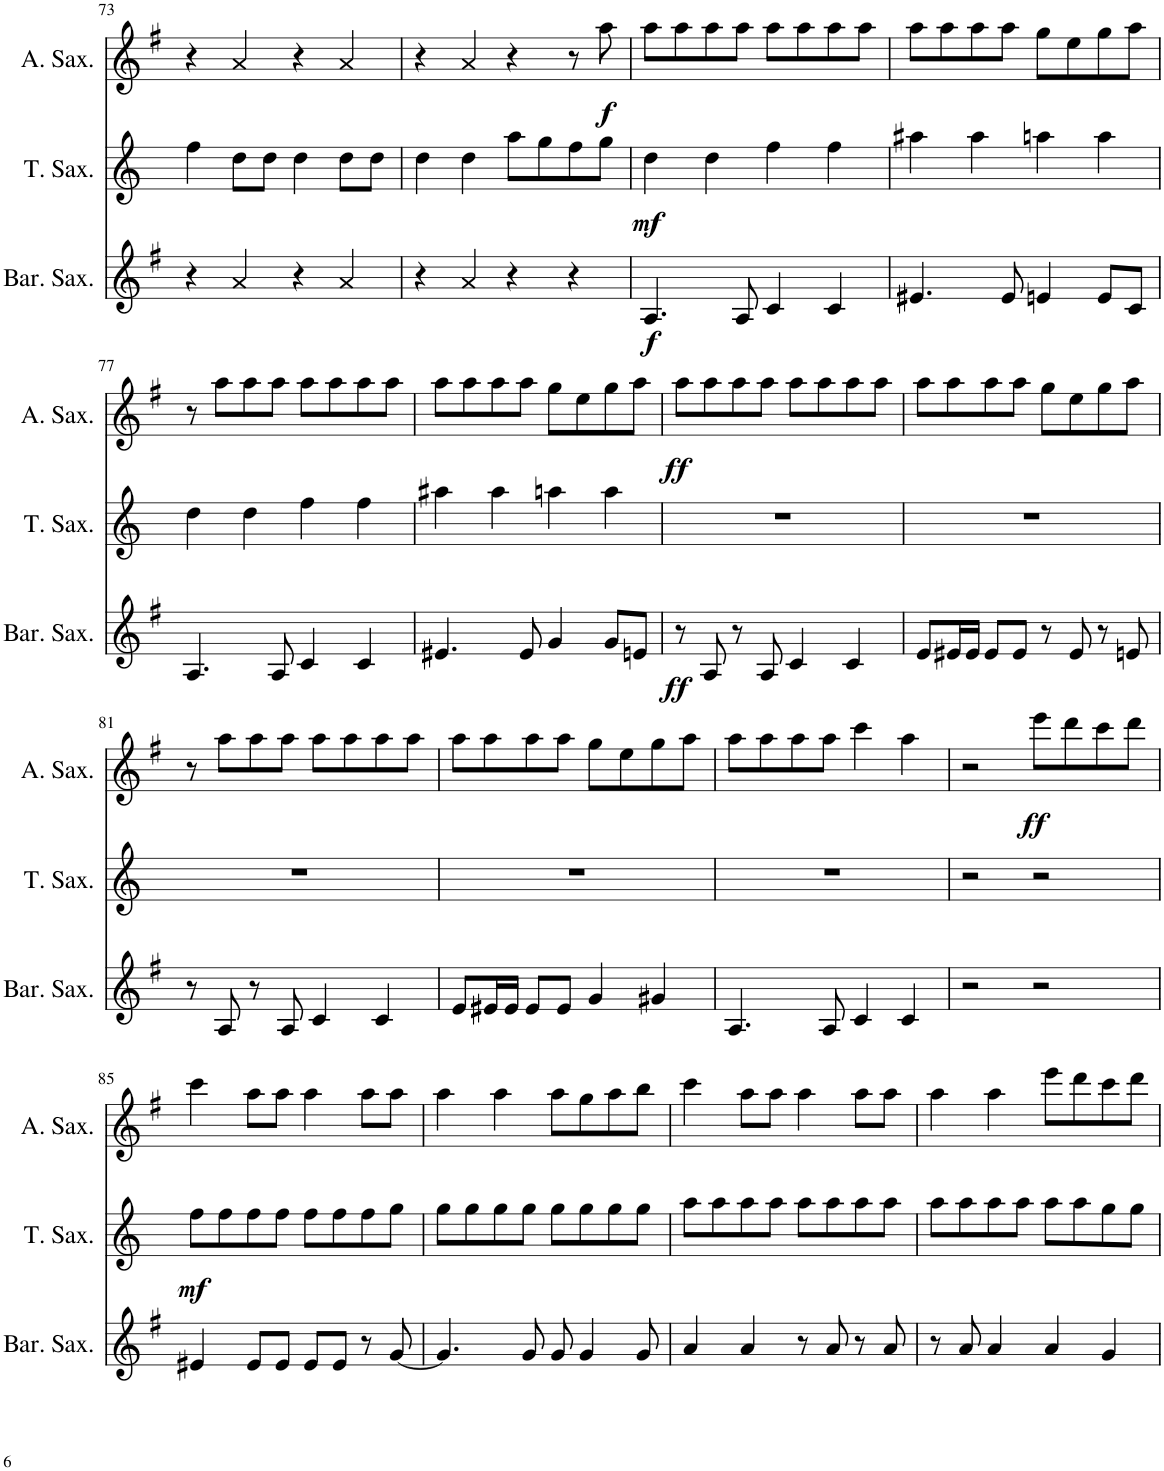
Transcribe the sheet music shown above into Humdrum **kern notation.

**kern	**dynam	**kern	**dynam	**kern	**dynam
*part3	*part3	*part2	*part2	*part1	*part1
*staff3	*staff3	*staff2	*staff2	*staff1	*staff1
*I"Baritone Saxophone	*	*I"Tenor Saxophone	*	*I"Alto Saxophone	*
*I'Bar. Sax.	*	*I'T. Sax.	*	*I'A. Sax.	*
!!LO:PB:g=z
*clefG2	*	*clefG2	*	*clefG2	*
*Trd12c21	*	*Trd8c14	*	*Trd5c9	*
*k[f#]	*	*k[]	*	*k[f#]	*
*M4/4	*	*M4/4	*	*M4/4	*
*met(c)	*	*met(c)	*	*met(c)	*
=73	=73	=73	=73	=73	=73
4r	.	4ff\	.	4r	.
4a/	.	8dd\L	.	4a/	.
.	.	8dd\J	.	.	.
4r	.	4dd\	.	4r	.
4a/	.	8dd\L	.	4a/	.
.	.	8dd\J	.	.	.
=74	=74	=74	=74	=74	=74
4r	.	4dd\	.	4r	.
4a/	.	4dd\	.	4a/	.
4r	.	8aa\L	.	4r	.
.	.	8gg\	.	.	.
4r	.	8ff\	.	8r	.
!	!	!	!	!	!LO:DY:b
.	.	8gg\J	.	8aa\	f
=75	=75	=75	=75	=75	=75
!	!LO:DY:b	!	!LO:DY:b	!	!
4.A/	f	4dd\	mf	8aa\L	.
.	.	.	.	8aa\	.
.	.	4dd\	.	8aa\	.
8A/	.	.	.	8aa\J	.
4c/	.	4ff\	.	8aa\L	.
.	.	.	.	8aa\	.
4c/	.	4ff\	.	8aa\	.
.	.	.	.	8aa\J	.
=76	=76	=76	=76	=76	=76
4.e#X/	.	4aa#X\	.	8aa\L	.
.	.	.	.	8aa\	.
.	.	4aa#\	.	8aa\	.
8e#/	.	.	.	8aa\J	.
4en/	.	4aan\	.	8gg\L	.
.	.	.	.	8ee\	.
8e/L	.	4aa\	.	8gg\	.
8c/J	.	.	.	8aa\J	.
!!LO:LB:g=z
=77	=77	=77	=77	=77	=77
4.A/	.	4dd\	.	8r	.
.	.	.	.	8aa\L	.
.	.	4dd\	.	8aa\	.
8A/	.	.	.	8aa\J	.
4c/	.	4ff\	.	8aa\L	.
.	.	.	.	8aa\	.
4c/	.	4ff\	.	8aa\	.
.	.	.	.	8aa\J	.
=78	=78	=78	=78	=78	=78
4.e#X/	.	4aa#X\	.	8aa\L	.
.	.	.	.	8aa\	.
.	.	4aa#\	.	8aa\	.
8e#/	.	.	.	8aa\J	.
4g/	.	4aan\	.	8gg\L	.
.	.	.	.	8ee\	.
8g/L	.	4aa\	.	8gg\	.
8en/J	.	.	.	8aa\J	.
=79	=79	=79	=79	=79	=79
!	!LO:DY:b	!	!	!	!LO:DY:b
8r	ff	1r	.	8aa\L	ff
8A/	.	.	.	8aa\	.
8r	.	.	.	8aa\	.
8A/	.	.	.	8aa\J	.
4c/	.	.	.	8aa\L	.
.	.	.	.	8aa\	.
4c/	.	.	.	8aa\	.
.	.	.	.	8aa\J	.
=80	=80	=80	=80	=80	=80
8e/L	.	1r	.	8aa\L	.
16e#X/L	.	.	.	8aa\	.
16e#/JJ	.	.	.	.	.
8e#/L	.	.	.	8aa\	.
8e#/J	.	.	.	8aa\J	.
8r	.	.	.	8gg\L	.
8e#/	.	.	.	8ee\	.
8r	.	.	.	8gg\	.
8en/	.	.	.	8aa\J	.
!!LO:LB:g=z
=81	=81	=81	=81	=81	=81
8r	.	1r	.	8r	.
8A/	.	.	.	8aa\L	.
8r	.	.	.	8aa\	.
8A/	.	.	.	8aa\J	.
4c/	.	.	.	8aa\L	.
.	.	.	.	8aa\	.
4c/	.	.	.	8aa\	.
.	.	.	.	8aa\J	.
=82	=82	=82	=82	=82	=82
8e/L	.	1r	.	8aa\L	.
16e#X/L	.	.	.	8aa\	.
16e#/JJ	.	.	.	.	.
8e#/L	.	.	.	8aa\	.
8e#/J	.	.	.	8aa\J	.
4g/	.	.	.	8gg\L	.
.	.	.	.	8ee\	.
4g#X/	.	.	.	8gg\	.
.	.	.	.	8aa\J	.
=83	=83	=83	=83	=83	=83
4.A/	.	1r	.	8aa\L	.
.	.	.	.	8aa\	.
.	.	.	.	8aa\	.
8A/	.	.	.	8aa\J	.
4c/	.	.	.	4ccc\	.
4c/	.	.	.	4aa\	.
=84	=84	=84	=84	=84	=84
2r	.	2r	.	2r	.
!	!	!	!	!	!LO:DY:b
2r	.	2r	.	8eee\L	ff
.	.	.	.	8ddd\	.
.	.	.	.	8ccc\	.
.	.	.	.	8ddd\J	.
!!LO:LB:g=z
=85	=85	=85	=85	=85	=85
!	!	!	!LO:DY:b	!	!
4e#X/	.	8ff\L	mf	4ccc\	.
.	.	8ff\	.	.	.
8e#/L	.	8ff\	.	8aa\L	.
8e#/J	.	8ff\J	.	8aa\J	.
8e#/L	.	8ff\L	.	4aa\	.
8e#/J	.	8ff\	.	.	.
8r	.	8ff\	.	8aa\L	.
[8g/	.	8gg\J	.	8aa\J	.
=86	=86	=86	=86	=86	=86
4.g/]	.	8gg\L	.	4aa\	.
.	.	8gg\	.	.	.
.	.	8gg\	.	4aa\	.
8g/	.	8gg\J	.	.	.
8g/	.	8gg\L	.	8aa\L	.
4g/	.	8gg\	.	8gg\	.
.	.	8gg\	.	8aa\	.
8g/	.	8gg\J	.	8bb\J	.
=87	=87	=87	=87	=87	=87
4a/	.	8aa\L	.	4ccc\	.
.	.	8aa\	.	.	.
4a/	.	8aa\	.	8aa\L	.
.	.	8aa\J	.	8aa\J	.
8r	.	8aa\L	.	4aa\	.
8a/	.	8aa\	.	.	.
8r	.	8aa\	.	8aa\L	.
8a/	.	8aa\J	.	8aa\J	.
=88	=88	=88	=88	=88	=88
8r	.	8aa\L	.	4aa\	.
8a/	.	8aa\	.	.	.
4a/	.	8aa\	.	4aa\	.
.	.	8aa\J	.	.	.
4a/	.	8aa\L	.	8eee\L	.
.	.	8aa\	.	8ddd\	.
4g/	.	8gg\	.	8ccc\	.
.	.	8gg\J	.	8ddd\J	.
=	=	=	=	=	=
*-	*-	*-	*-	*-	*-
